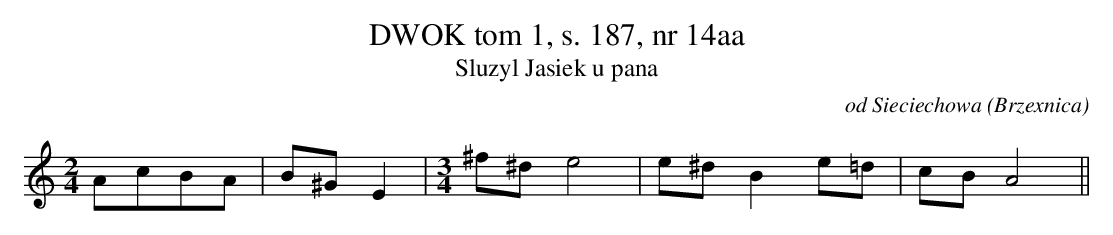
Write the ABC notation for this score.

X:1
T: DWOK tom 1, s. 187, nr 14aa
T: Sluzyl Jasiek u pana
O: od Sieciechowa (Brzexnica)
M: 2/4
L: 1/8
K: C
AcBA | B^GE2 |\
M:3/4
^f^de4 | e^dB2e=d | cBA4||
